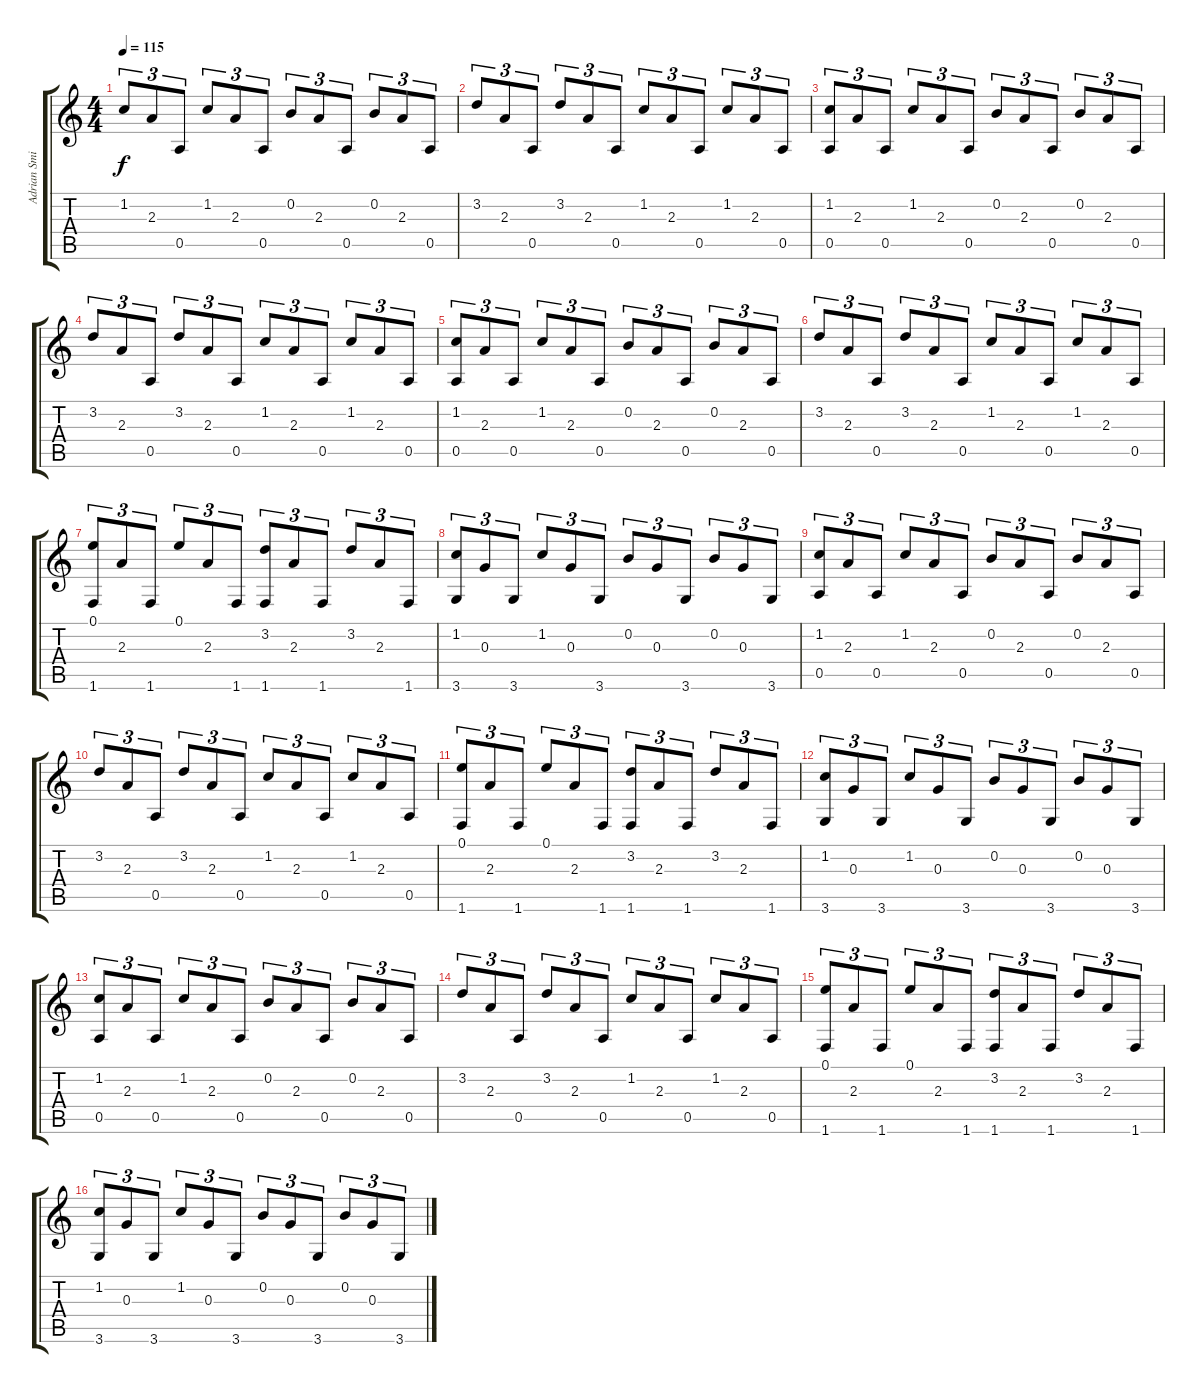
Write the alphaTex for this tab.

\track ("Adrian Smith" "Adrian Smi") {instrument acousticguitarsteel}
\staff {score tabs}
\tuning (E4 B3 G3 D3 A2 E2) {hide}
\ts (4 4)
\tempo 115
\clef g2
\ks c
1.2.8{tu (3 2) dy f instrument acousticguitarsteel} 2.3.8{tu (3 2)} 0.5.8{tu (3 2)} 1.2.8{tu (3 2)} 2.3.8{tu (3 2)} 0.5.8{tu (3 2)} 0.2.8{tu (3 2)} 2.3.8{tu (3 2)} 0.5.8{tu (3 2)} 0.2.8{tu (3 2)} 2.3.8{tu (3 2)} 0.5.8{tu (3 2)} |
3.2.8{tu (3 2)} 2.3.8{tu (3 2)} 0.5.8{tu (3 2)} 3.2.8{tu (3 2)} 2.3.8{tu (3 2)} 0.5.8{tu (3 2)} 1.2.8{tu (3 2)} 2.3.8{tu (3 2)} 0.5.8{tu (3 2)} 1.2.8{tu (3 2)} 2.3.8{tu (3 2)} 0.5.8{tu (3 2)} |
(1.2 0.5).8{tu (3 2)} 2.3.8{tu (3 2)} 0.5.8{tu (3 2)} 1.2.8{tu (3 2)} 2.3.8{tu (3 2)} 0.5.8{tu (3 2)} 0.2.8{tu (3 2)} 2.3.8{tu (3 2)} 0.5.8{tu (3 2)} 0.2.8{tu (3 2)} 2.3.8{tu (3 2)} 0.5.8{tu (3 2)} |
3.2.8{tu (3 2)} 2.3.8{tu (3 2)} 0.5.8{tu (3 2)} 3.2.8{tu (3 2)} 2.3.8{tu (3 2)} 0.5.8{tu (3 2)} 1.2.8{tu (3 2)} 2.3.8{tu (3 2)} 0.5.8{tu (3 2)} 1.2.8{tu (3 2)} 2.3.8{tu (3 2)} 0.5.8{tu (3 2)} |
(1.2 0.5).8{tu (3 2)} 2.3.8{tu (3 2)} 0.5.8{tu (3 2)} 1.2.8{tu (3 2)} 2.3.8{tu (3 2)} 0.5.8{tu (3 2)} 0.2.8{tu (3 2)} 2.3.8{tu (3 2)} 0.5.8{tu (3 2)} 0.2.8{tu (3 2)} 2.3.8{tu (3 2)} 0.5.8{tu (3 2)} |
3.2.8{tu (3 2)} 2.3.8{tu (3 2)} 0.5.8{tu (3 2)} 3.2.8{tu (3 2)} 2.3.8{tu (3 2)} 0.5.8{tu (3 2)} 1.2.8{tu (3 2)} 2.3.8{tu (3 2)} 0.5.8{tu (3 2)} 1.2.8{tu (3 2)} 2.3.8{tu (3 2)} 0.5.8{tu (3 2)} |
(0.1 1.6).8{tu (3 2)} 2.3.8{tu (3 2)} 1.6.8{tu (3 2)} 0.1.8{tu (3 2)} 2.3.8{tu (3 2)} 1.6.8{tu (3 2)} (3.2 1.6).8{tu (3 2)} 2.3.8{tu (3 2)} 1.6.8{tu (3 2)} 3.2.8{tu (3 2)} 2.3.8{tu (3 2)} 1.6.8{tu (3 2)} |
(1.2 3.6).8{tu (3 2)} 0.3.8{tu (3 2)} 3.6.8{tu (3 2)} 1.2.8{tu (3 2)} 0.3.8{tu (3 2)} 3.6.8{tu (3 2)} 0.2.8{tu (3 2)} 0.3.8{tu (3 2)} 3.6.8{tu (3 2)} 0.2.8{tu (3 2)} 0.3.8{tu (3 2)} 3.6.8{tu (3 2)} |
(1.2 0.5).8{tu (3 2)} 2.3.8{tu (3 2)} 0.5.8{tu (3 2)} 1.2.8{tu (3 2)} 2.3.8{tu (3 2)} 0.5.8{tu (3 2)} 0.2.8{tu (3 2)} 2.3.8{tu (3 2)} 0.5.8{tu (3 2)} 0.2.8{tu (3 2)} 2.3.8{tu (3 2)} 0.5.8{tu (3 2)} |
3.2.8{tu (3 2)} 2.3.8{tu (3 2)} 0.5.8{tu (3 2)} 3.2.8{tu (3 2)} 2.3.8{tu (3 2)} 0.5.8{tu (3 2)} 1.2.8{tu (3 2)} 2.3.8{tu (3 2)} 0.5.8{tu (3 2)} 1.2.8{tu (3 2)} 2.3.8{tu (3 2)} 0.5.8{tu (3 2)} |
(0.1 1.6).8{tu (3 2)} 2.3.8{tu (3 2)} 1.6.8{tu (3 2)} 0.1.8{tu (3 2)} 2.3.8{tu (3 2)} 1.6.8{tu (3 2)} (3.2 1.6).8{tu (3 2)} 2.3.8{tu (3 2)} 1.6.8{tu (3 2)} 3.2.8{tu (3 2)} 2.3.8{tu (3 2)} 1.6.8{tu (3 2)} |
(1.2 3.6).8{tu (3 2)} 0.3.8{tu (3 2)} 3.6.8{tu (3 2)} 1.2.8{tu (3 2)} 0.3.8{tu (3 2)} 3.6.8{tu (3 2)} 0.2.8{tu (3 2)} 0.3.8{tu (3 2)} 3.6.8{tu (3 2)} 0.2.8{tu (3 2)} 0.3.8{tu (3 2)} 3.6.8{tu (3 2)} |
(1.2 0.5).8{tu (3 2)} 2.3.8{tu (3 2)} 0.5.8{tu (3 2)} 1.2.8{tu (3 2)} 2.3.8{tu (3 2)} 0.5.8{tu (3 2)} 0.2.8{tu (3 2)} 2.3.8{tu (3 2)} 0.5.8{tu (3 2)} 0.2.8{tu (3 2)} 2.3.8{tu (3 2)} 0.5.8{tu (3 2)} |
3.2.8{tu (3 2)} 2.3.8{tu (3 2)} 0.5.8{tu (3 2)} 3.2.8{tu (3 2)} 2.3.8{tu (3 2)} 0.5.8{tu (3 2)} 1.2.8{tu (3 2)} 2.3.8{tu (3 2)} 0.5.8{tu (3 2)} 1.2.8{tu (3 2)} 2.3.8{tu (3 2)} 0.5.8{tu (3 2)} |
(0.1 1.6).8{tu (3 2)} 2.3.8{tu (3 2)} 1.6.8{tu (3 2)} 0.1.8{tu (3 2)} 2.3.8{tu (3 2)} 1.6.8{tu (3 2)} (3.2 1.6).8{tu (3 2)} 2.3.8{tu (3 2)} 1.6.8{tu (3 2)} 3.2.8{tu (3 2)} 2.3.8{tu (3 2)} 1.6.8{tu (3 2)} |
(1.2 3.6).8{tu (3 2)} 0.3.8{tu (3 2)} 3.6.8{tu (3 2)} 1.2.8{tu (3 2)} 0.3.8{tu (3 2)} 3.6.8{tu (3 2)} 0.2.8{tu (3 2)} 0.3.8{tu (3 2)} 3.6.8{tu (3 2)} 0.2.8{tu (3 2)} 0.3.8{tu (3 2)} 3.6.8{tu (3 2)}
